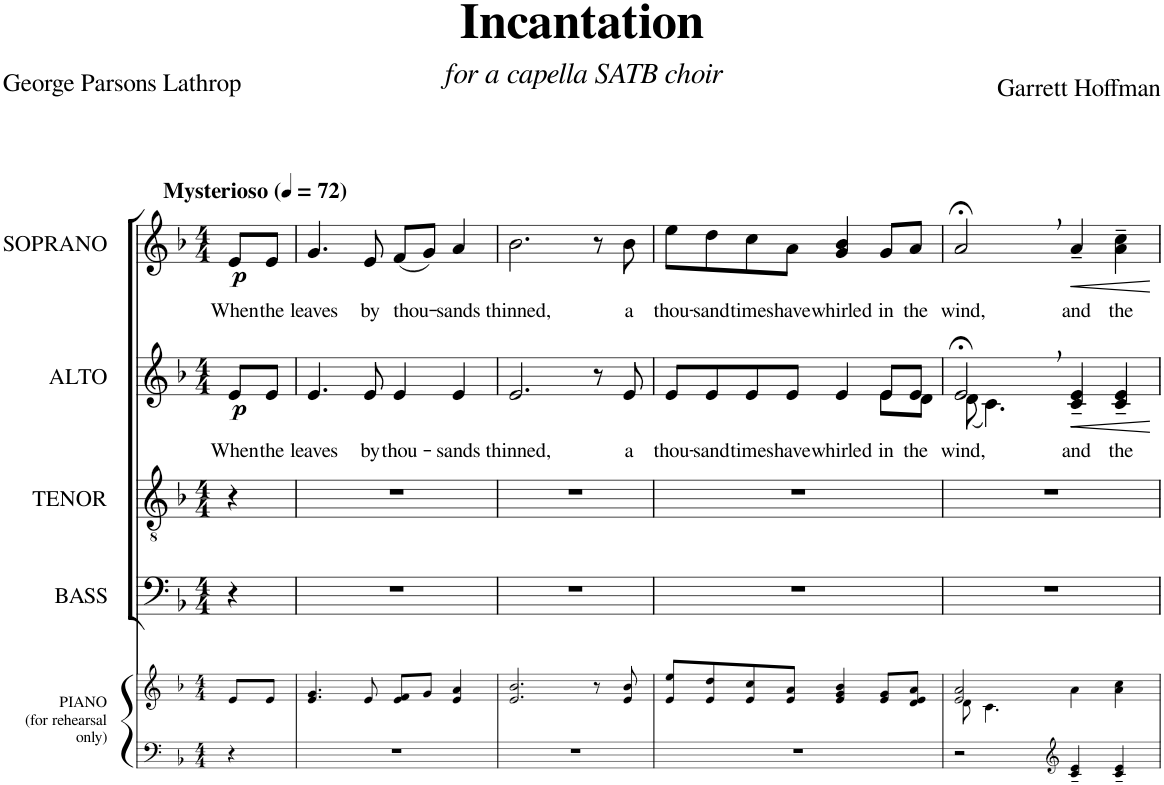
**kern	**kern	**kern	**kern	**kern	**text	**dynam	**kern	**text	**dynam
*part5	*part5	*part4	*part3	*part2	*part2	*part2	*part1	*part1	*part1
*staff6	*staff5	*staff4	*staff3	*staff2	*staff2	*staff2	*staff1	*staff1	*staff1
*I"PIANO (for rehearsal only)	*	*I"BASS	*I"TENOR	*I"ALTO	*	*	*I"SOPRANO	*	*
*I'Pno	*	*I'B	*I'T	*I'A	*	*	*I'S	*	*
*stria5	*stria5	*	*	*	*	*	*	*	*
*clefF4	*clefG2	*clefF4	*clefGv2	*clefG2	*	*	*clefG2	*	*
*k[b-]	*k[b-]	*k[b-]	*k[b-]	*k[b-]	*	*	*k[b-]	*	*
*M4/4	*M4/4	*M4/4	*M4/4	*M4/4	*	*	*M4/4	*	*
*MM72	*MM72	*MM72	*MM72	*MM72	*	*	*MM72	*	*
=1	=1	=1	=1	=1	=1	=1	=1	=1	=1
!	!	!	!	!	!	!	!LO:TX:a:B:t=Mysterioso	!	!
!	!	!	!	!	!LO:LY:b	!LO:DY:b	!	!LO:LY:b	!LO:DY:b
4r	8e/L	4r	4r	8e/L	When	p	8e/L	When	p
!	!	!	!	!	!LO:LY:b	!	!	!LO:LY:b	!
.	8e/J	.	.	8e/J	the	.	8e/J	the	.
=2	=2	=2	=2	=2	=2	=2	=2	=2	=2
!	!	!	!	!	!LO:LY:b	!	!	!LO:LY:b	!
1r	4.e/ 4.g/	1r	1r	4.e/	leaves	.	4.g/	leaves	.
!	!	!	!	!	!LO:LY:b	!	!	!LO:LY:b	!
.	8e/	.	.	8e/	by	.	8e/	by	.
!	!	!	!	!	!LO:LY:b	!	!	!LO:LY:b	!
.	8e/ 8f/L	.	.	4e/	thou-	.	(8f/L	thou-	.
.	8g/J	.	.	.	.	.	8g/J)	.	.
!	!	!	!	!	!LO:LY:b	!	!	!LO:LY:b	!
.	4e/ 4a/	.	.	4e/	-sands	.	4a/	-sands	.
=3	=3	=3	=3	=3	=3	=3	=3	=3	=3
!	!	!	!	!	!LO:LY:b	!	!	!LO:LY:b	!
1r	2.e/ 2.b-/	1r	1r	2.e/	thinned,	.	2.b-\	thinned,	.
.	8r	.	.	8r	.	.	8r	.	.
!	!	!	!	!	!LO:LY:b	!	!	!LO:LY:b	!
.	8e/ 8b-/	.	.	8e/	a	.	8b-\	a	.
=4	=4	=4	=4	=4	=4	=4	=4	=4	=4
!	!	!	!	!	!LO:LY:b	!	!	!LO:LY:b	!
*	*	*	*	*^	*	*	*	*	*
1r	8e/ 8ee/L	1r	1r	8e/L	2.ryy	thou-	.	8ee\L	thou-	.
!	!	!	!	!	!	!LO:LY:b	!	!	!LO:LY:b	!
.	8e/ 8dd/	.	.	8e/	.	-sand	.	8dd\	-sand	.
!	!	!	!	!	!	!LO:LY:b	!	!	!LO:LY:b	!
.	8e/ 8cc/	.	.	8e/	.	times	.	8cc\	times	.
!	!	!	!	!	!	!LO:LY:b	!	!	!LO:LY:b	!
.	8e/ 8a/J	.	.	8e/J	.	have	.	8a\J	have	.
!	!	!	!	!	!	!LO:LY:b	!	!	!LO:LY:b	!
.	4e/ 4g/ 4b-/	.	.	4e/	.	whirled	.	4g/ 4b-/	whirled	.
!	!	!	!	!	!	!LO:LY:b	!	!	!LO:LY:b	!
.	8e/ 8g/L	.	.	8e/L	8e\L	in	.	8g/L	in	.
!	!	!	!	!	!	!LO:LY:b	!	!	!LO:LY:b	!
.	8d/ 8e/ 8a/J	.	.	8e/J	8d\J	the	.	8a/J	the	.
=5	=5	=5	=5	=5	=5	=5	=5	=5	=5	=5
*	*^	*	*	*	*	*	*	*	*	*
!	!	!	!	!	!	!	!LO:LY:b	!	!	!LO:LY:b	!
2r	2e/ 2a/	8d\	1r	1r	2e;<,/	(8d\	wind,	.	2a;<,/	wind,	.
.	.	4.c\	.	.	.	4.c\)	.	.	.	.	.
*clefG2	*	*	*	*	*	*	*	*	*	*	*
!	!	!	!	!	!	!	!LO:LY:b	!LO:HP:b	!	!LO:LY:b	!LO:HP:b
4c/~ 4e/~	4a\	2ryy	.	.	4c/~ 4e/~	2ryy	and	<	4a~/	and	<
!	!	!	!	!	!	!	!LO:LY:b	!	!	!LO:LY:b	!
4c/~ 4e/~	4a\ 4cc\	.	.	.	4c/~ 4e/~	.	the	.	4a\~ 4cc\~	the	.
*	*v	*v	*	*	*v	*v	*	*	*	*	*
.	.	.	.	.	.	[	.	.	[
=	=	=	=	=	=	=	=	=	=
*-	*-	*-	*-	*-	*-	*-	*-	*-	*-
